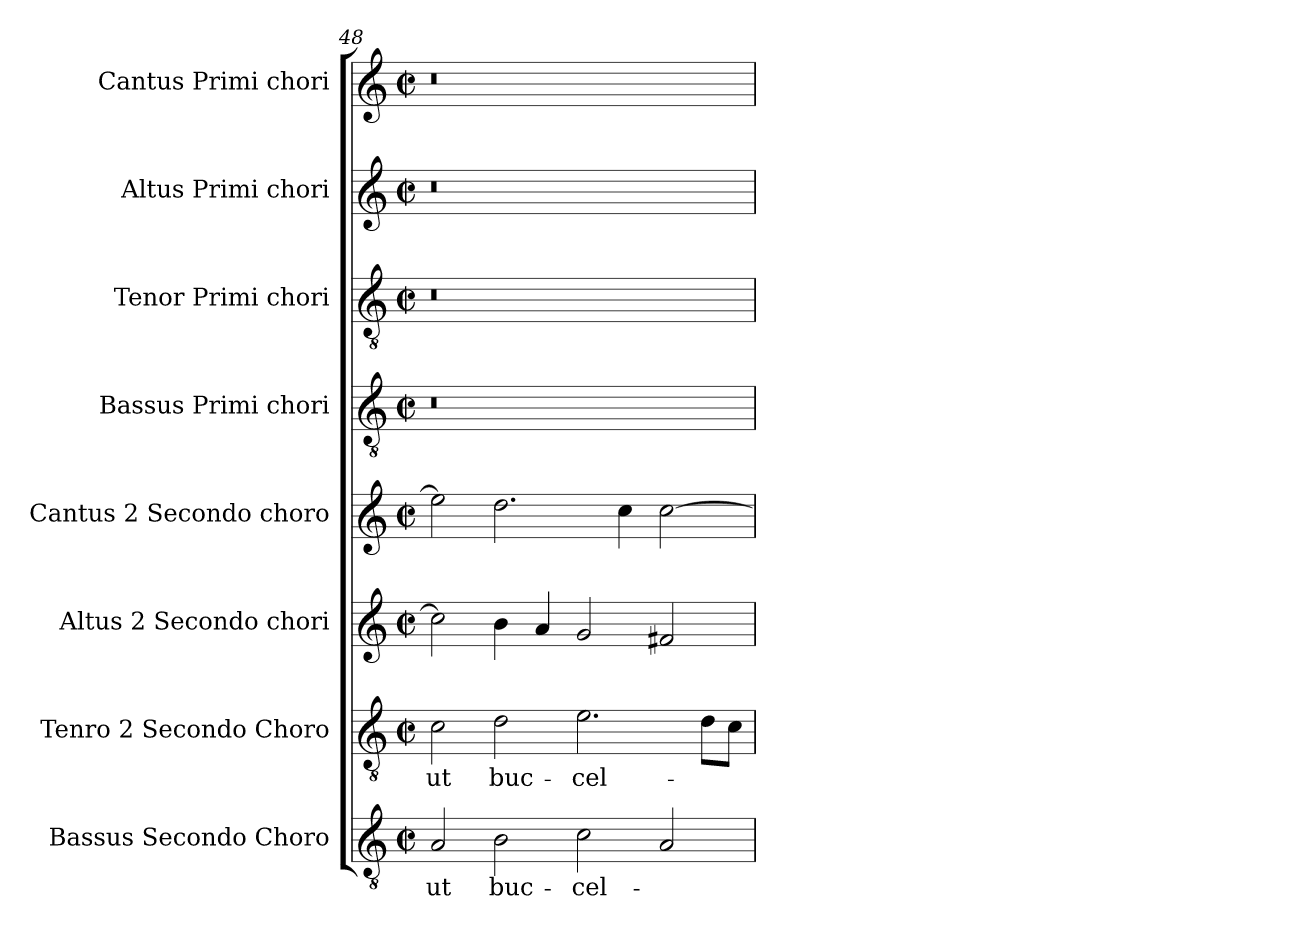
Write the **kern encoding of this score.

**kern	**text	**kern	**text	**kern	**kern	**kern	**kern	**kern	**kern
*part8	*part8	*part7	*part7	*part6	*part5	*part4	*part3	*part2	*part1
*staff8	*staff8	*staff7	*staff7	*staff6	*staff5	*staff4	*staff3	*staff2	*staff1
*I"Bassus  Secondo Choro	*	*I"Tenro 2  Secondo Choro	*	*I"Altus 2  Secondo chori	*I"Cantus 2  Secondo choro	*I"Bassus  Primi chori	*I"Tenor  Primi chori	*I"Altus  Primi chori	*I"Cantus  Primi chori
*I'Ch	*	*I'Ch	*	*I'Ch	*I'Ch	*I'Ch	*I'Ch	*I'Ch	*I'Ch
*clefGv2	*	*clefGv2	*	*clefG2	*clefG2	*clefGv2	*clefGv2	*clefG2	*clefG2
*M2/2	*	*M2/2	*	*M2/2	*M2/2	*M2/2	*M2/2	*M2/2	*M2/2
*met(c|)	*	*met(c|)	*	*met(c|)	*met(c|)	*met(c|)	*met(c|)	*met(c|)	*met(c|)
=48	=48	=48	=48	=48	=48	=48	=48	=48	=48
!	!LO:LY:b:cj	!	!LO:LY:b:cj	!	!	!	!	!	!
2A/	-ut	2c\	-ut	2cc\]	2ee\]	0r	0r	0r	0r
!	!LO:LY:b:cj	!	!LO:LY:b:cj	!	!	!	!	!	!
2B\	buc-	2d\	buc-	4b\	2.dd\	.	.	.	.
.	.	.	.	4a/	.	.	.	.	.
!	!LO:LY:b:cj	!	!LO:LY:b:cj	!	!	!	!	!	!
2c\	-cel-	2.e\	-cel-	2g/	.	.	.	.	.
.	.	.	.	.	4cc\	.	.	.	.
2A/	.	.	.	2f#X/	[>2cc\	.	.	.	.
.	.	8d\L	.	.	.	.	.	.	.
.	.	8c\J	.	.	.	.	.	.	.
=	=	=	=	=	=	=	=	=	=
*-	*-	*-	*-	*-	*-	*-	*-	*-	*-
